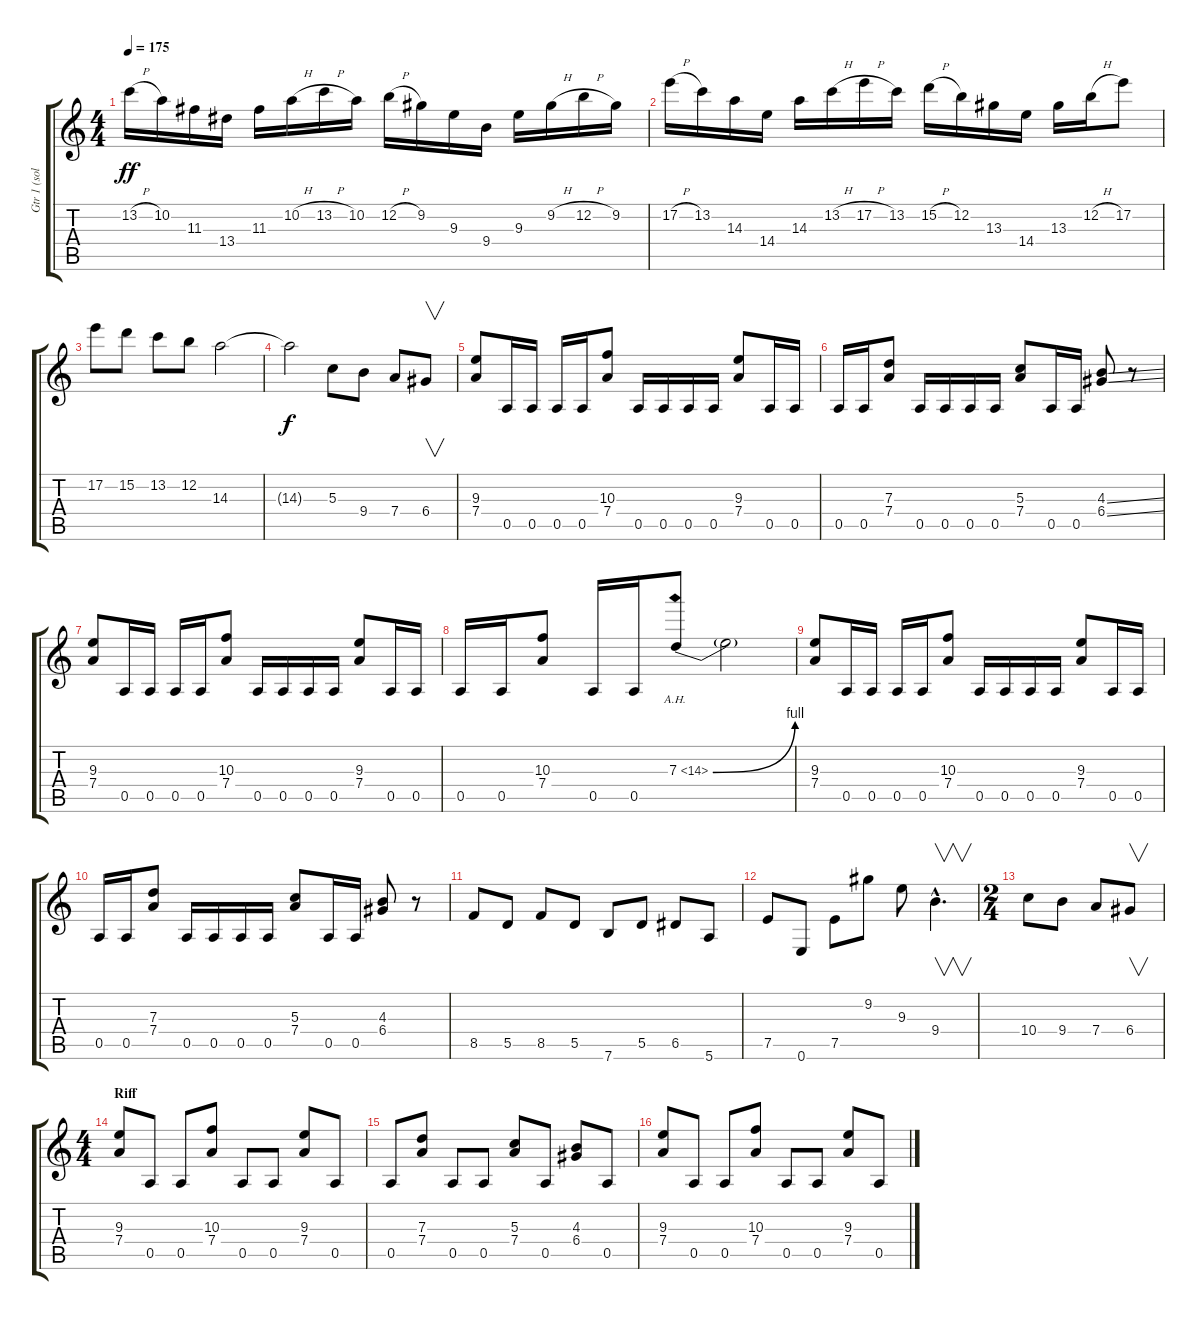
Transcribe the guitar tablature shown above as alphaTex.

\track ("Gtr 1 (solos)" "Gtr 1 (sol") {instrument overdrivenguitar}
\staff {score tabs}
\tuning (E4 B3 G3 D3 A2 E2) {hide}
\ts (4 4)
\tempo 175
\clef g2
\ks c
13.2{h}.16{dy ff} 10.2.16 11.3.16 13.4.16 11.3.16 10.2{h}.16 13.2{h}.16 10.2.16 12.2{h}.16 9.2.16 9.3.16 9.4.16 9.3.16 9.2{h}.16 12.2{h}.16 9.2.16 |
17.2{h}.16 13.2.16 14.3.16 14.4.16 14.3.16 13.2{h}.16 17.2{h}.16 13.2.16 15.2{h}.16 12.2.16 13.3.16 14.4.16 13.3.16 12.2{h}.16 17.2.8 |
17.2.8 15.2.8 13.2.8 12.2.8 14.3.2 |
14.3{t}.2{dy f} 5.3.8 9.4.8 7.4.8 6.4.8{v} |
(9.3 7.4).8 0.5.16 0.5.16 0.5.16 0.5.16 (10.3 7.4).8 0.5.16 0.5.16 0.5.16 0.5.16 (9.3 7.4).8 0.5.16 0.5.16 |
0.5.16 0.5.16 (7.3 7.4).8 0.5.16 0.5.16 0.5.16 0.5.16 (5.3 7.4).8 0.5.16 0.5.16 (4.3{ss} 6.4{ss}).8 r.8 |
(9.3 7.4).8 0.5.16 0.5.16 0.5.16 0.5.16 (10.3 7.4).8 0.5.16 0.5.16 0.5.16 0.5.16 (9.3 7.4).8 0.5.16 0.5.16 |
0.5.16 0.5.16 (10.3 7.4).8 0.5.16 0.5.16 7.3{be (bend 0 0 60 4) ah 7}.8 7.3{t}.2 |
(9.3 7.4).8 0.5.16 0.5.16 0.5.16 0.5.16 (10.3 7.4).8 0.5.16 0.5.16 0.5.16 0.5.16 (9.3 7.4).8 0.5.16 0.5.16 |
0.5.16 0.5.16 (7.3 7.4).8 0.5.16 0.5.16 0.5.16 0.5.16 (5.3 7.4).8 0.5.16 0.5.16 (4.3 6.4).8 r.8 |
8.5.8 5.5.8 8.5.8 5.5.8 7.6.8 5.5.8 6.5.8 5.6.8 |
7.5.8 0.6.8 7.5.8 9.2.8 9.3.8 9.4{hac}.4{v d} |
\ts (2 4)
10.4.8 9.4.8 7.4.8 6.4.8{v} |
\ts (4 4)
\section ("" "Riff")
(9.3 7.4).8 0.5.8 0.5.8 (10.3 7.4).8 0.5.8 0.5.8 (9.3 7.4).8 0.5.8 |
0.5.8 (7.3 7.4).8 0.5.8 0.5.8 (5.3 7.4).8 0.5.8 (4.3 6.4).8 0.5.8 |
(9.3 7.4).8 0.5.8 0.5.8 (10.3 7.4).8 0.5.8 0.5.8 (9.3 7.4).8 0.5.8
